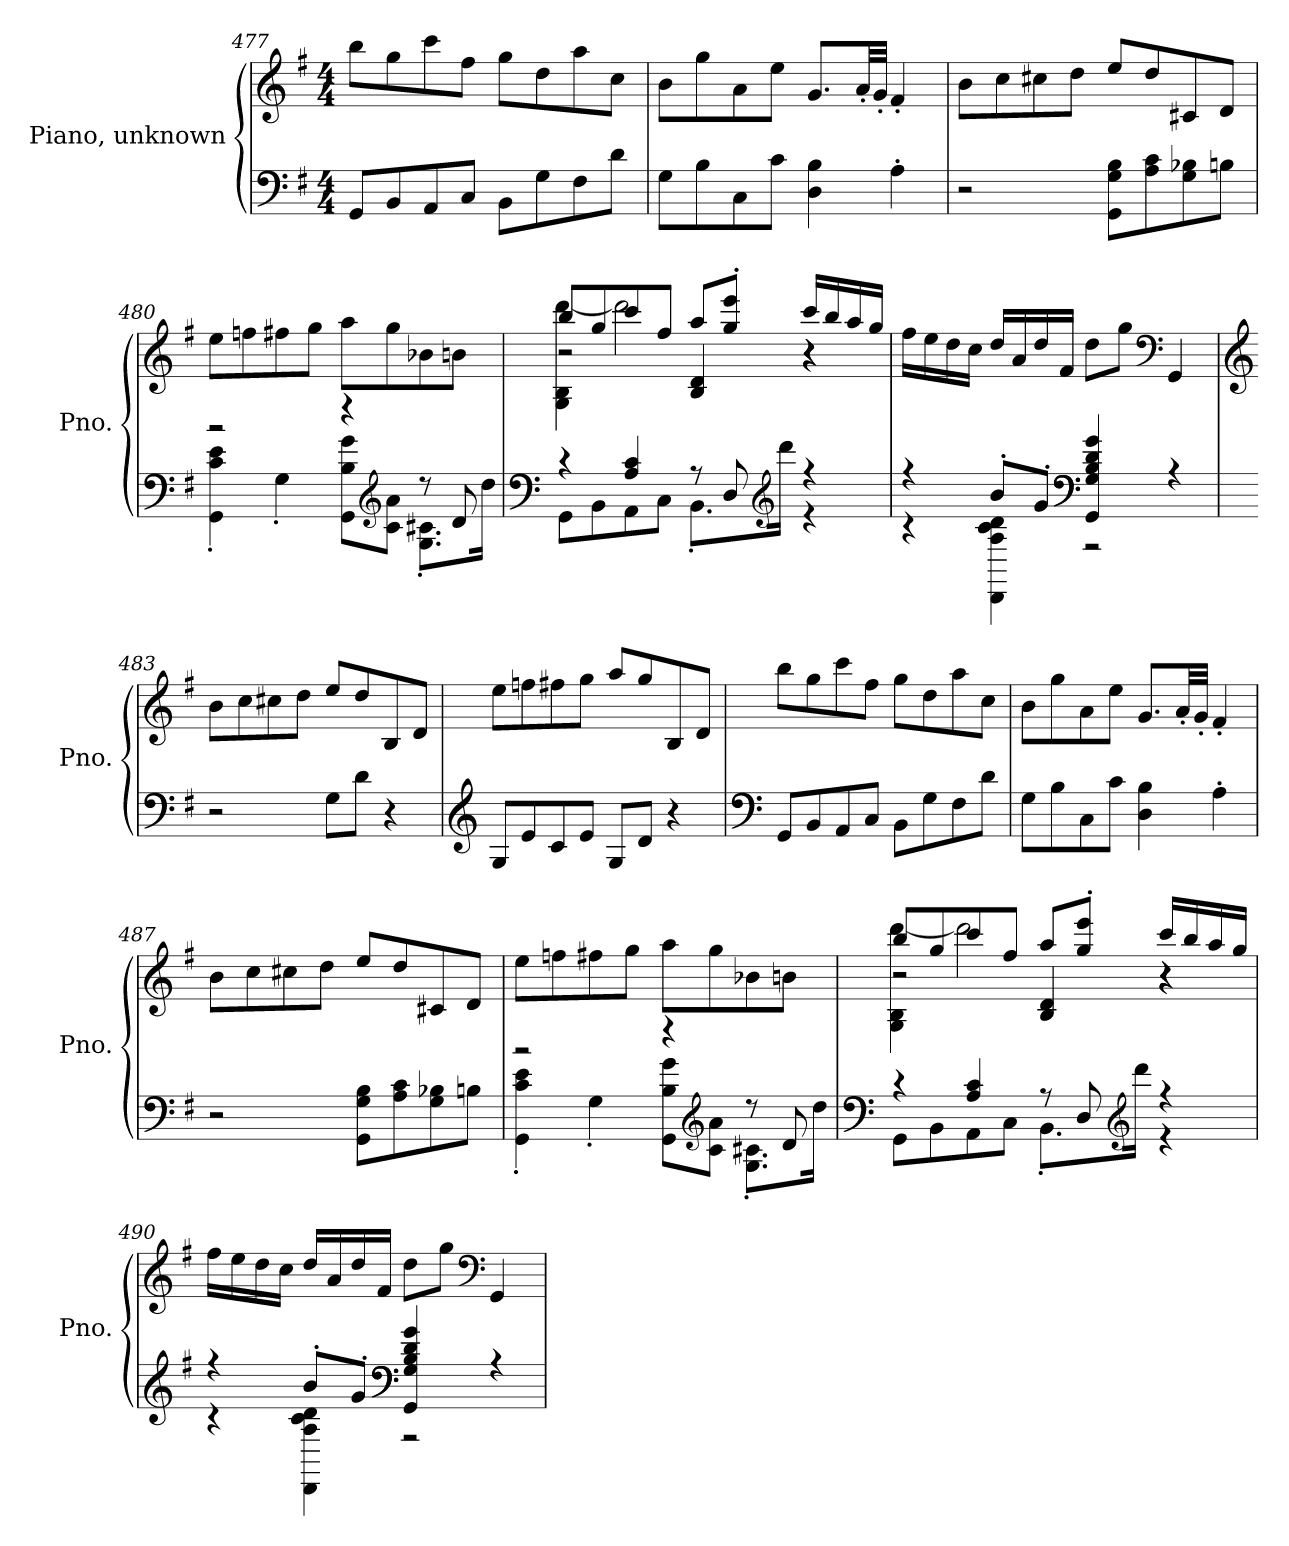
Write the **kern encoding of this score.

**kern	**kern
*part1	*part1
*staff2	*staff1
*I"Piano, unknown	*
*I'Pno.	*
*clefF4	*clefG2
*k[f#]	*k[f#]
*M4/4	*M4/4
=477	=477
8GG/L	8bb\L
8BB/	8gg\
8AA/	8ccc\
8C/J	8ff#\J
8BB\L	8gg\L
8G\	8dd\
8F#\	8aa\
8d\J	8cc\J
=478	=478
8G\L	8b\L
8B\	8gg\
8C\	8a\
8c\J	8ee\J
4D\ 4B\	8.g/L
.	32a'/LL
.	32g'/JJJ
4A'\	4f#'/
!!LO:LB:g=z
=479	=479
2r	8b\L
.	8cc\
.	8cc#X\
.	8dd\J
8GG\ 8G\ 8B\L	8ee/L
8A\ 8c\	8dd/
8G\ 8B-X\	8c#X/
8Bn\J	8d/J
=480	=480
*^	*
2r	4GG\' 4c\' 4e\'	8ee\L
.	.	8ffn\
.	4G'\	8ff#X\
.	.	8gg\J
4r	8GG\ 8B\ 8g\L	8aa\L
*clefG2	*	*
.	8c\ 8a\J	8gg\
8r	8.G\' 8.c#X\'L	8b-X\
8d/	.	8bn\J
.	16dd\Jk	.
=481	=481	=481
*clefF4	*	*
*	*	*^
*	*	*	*^
4r	8GG\L	8bb/L	4G\ 4B\ [4ddd\	2r
.	8BB\	8gg/	.	.
4A/ 4c/	8AA\	8ccc/	2ddd\]	.
.	8C\J	8ff#/J	.	.
8r	8.BB'\L	8aa/L	.	4B/ 4d/
8D/	.	8gg/' 8eee/'J	.	.
*clefG2	*	*	*	*
.	16ddd\Jk	.	.	.
4r	4r	16ccc/LL	4r	4r
.	.	16bb/	.	.
.	.	16aa/	.	.
.	.	16gg/JJ	.	.
*	*	*v	*v	*v
!!LO:PB:g=z
=482	=482	=482
4r	4r	16ff#\LL
.	.	16ee\
.	.	16dd\
.	.	16cc\JJ
8b'/L	4DD\ 4A\ 4c\ 4d\	16dd/LL
.	.	16a/
8g'/J	.	16dd/
.	.	16f#/JJ
*clefF4	*	*
4GG/ 4G/ 4B/ 4d/ 4g/	2r	8dd\L
.	.	8gg\J
*	*	*clefF4
4r	.	4GG/
*v	*v	*
=483	=483
*	*clefG2
2r	8b\L
.	8cc\
.	8cc#X\
.	8dd\J
8G\L	8ee/L
8d\J	8dd/
4r	8B/
.	8d/J
=484	=484
*clefG2	*
8G/L	8ee\L
8e/	8ffn\
8c/	8ff#X\
8e/J	8gg\J
8G/L	8aa/L
8d/J	8gg/
4r	8B/
.	8d/J
=485	=485
*clefF4	*
8GG/L	8bb\L
8BB/	8gg\
8AA/	8ccc\
8C/J	8ff#\J
8BB\L	8gg\L
8G\	8dd\
8F#\	8aa\
8d\J	8cc\J
!!LO:LB:g=z
=486	=486
8G\L	8b\L
8B\	8gg\
8C\	8a\
8c\J	8ee\J
4D\ 4B\	8.g/L
.	32a'/LL
.	32g'/JJJ
4A'\	4f#'/
=487	=487
2r	8b\L
.	8cc\
.	8cc#X\
.	8dd\J
8GG\ 8G\ 8B\L	8ee/L
8A\ 8c\	8dd/
8G\ 8B-X\	8c#X/
8Bn\J	8d/J
=488	=488
*^	*
2r	4GG\' 4c\' 4e\'	8ee\L
.	.	8ffn\
.	4G'\	8ff#X\
.	.	8gg\J
4r	8GG\ 8B\ 8g\L	8aa\L
*clefG2	*	*
.	8c\ 8a\J	8gg\
8r	8.G\' 8.c#X\'L	8b-X\
8d/	.	8bn\J
.	16dd\Jk	.
!!LO:LB:g=z
=489	=489	=489
*clefF4	*	*
*	*	*^
*	*	*	*^
4r	8GG\L	8bb/L	4G\ 4B\ [4ddd\	2r
.	8BB\	8gg/	.	.
4A/ 4c/	8AA\	8ccc/	2ddd\]	.
.	8C\J	8ff#/J	.	.
8r	8.BB'\L	8aa/L	.	4B/ 4d/
8D/	.	8gg/' 8eee/'J	.	.
*clefG2	*	*	*	*
.	16ddd\Jk	.	.	.
4r	4r	16ccc/LL	4r	4r
.	.	16bb/	.	.
.	.	16aa/	.	.
.	.	16gg/JJ	.	.
*	*	*v	*v	*v
=490	=490	=490
4r	4r	16ff#\LL
.	.	16ee\
.	.	16dd\
.	.	16cc\JJ
8b'/L	4DD\ 4A\ 4c\ 4d\	16dd/LL
.	.	16a/
8g'/J	.	16dd/
.	.	16f#/JJ
*clefF4	*	*
4GG/ 4G/ 4B/ 4d/ 4g/	2r	8dd\L
.	.	8gg\J
*	*	*clefF4
4r	.	4GG/
*v	*v	*
=	=
*-	*-
